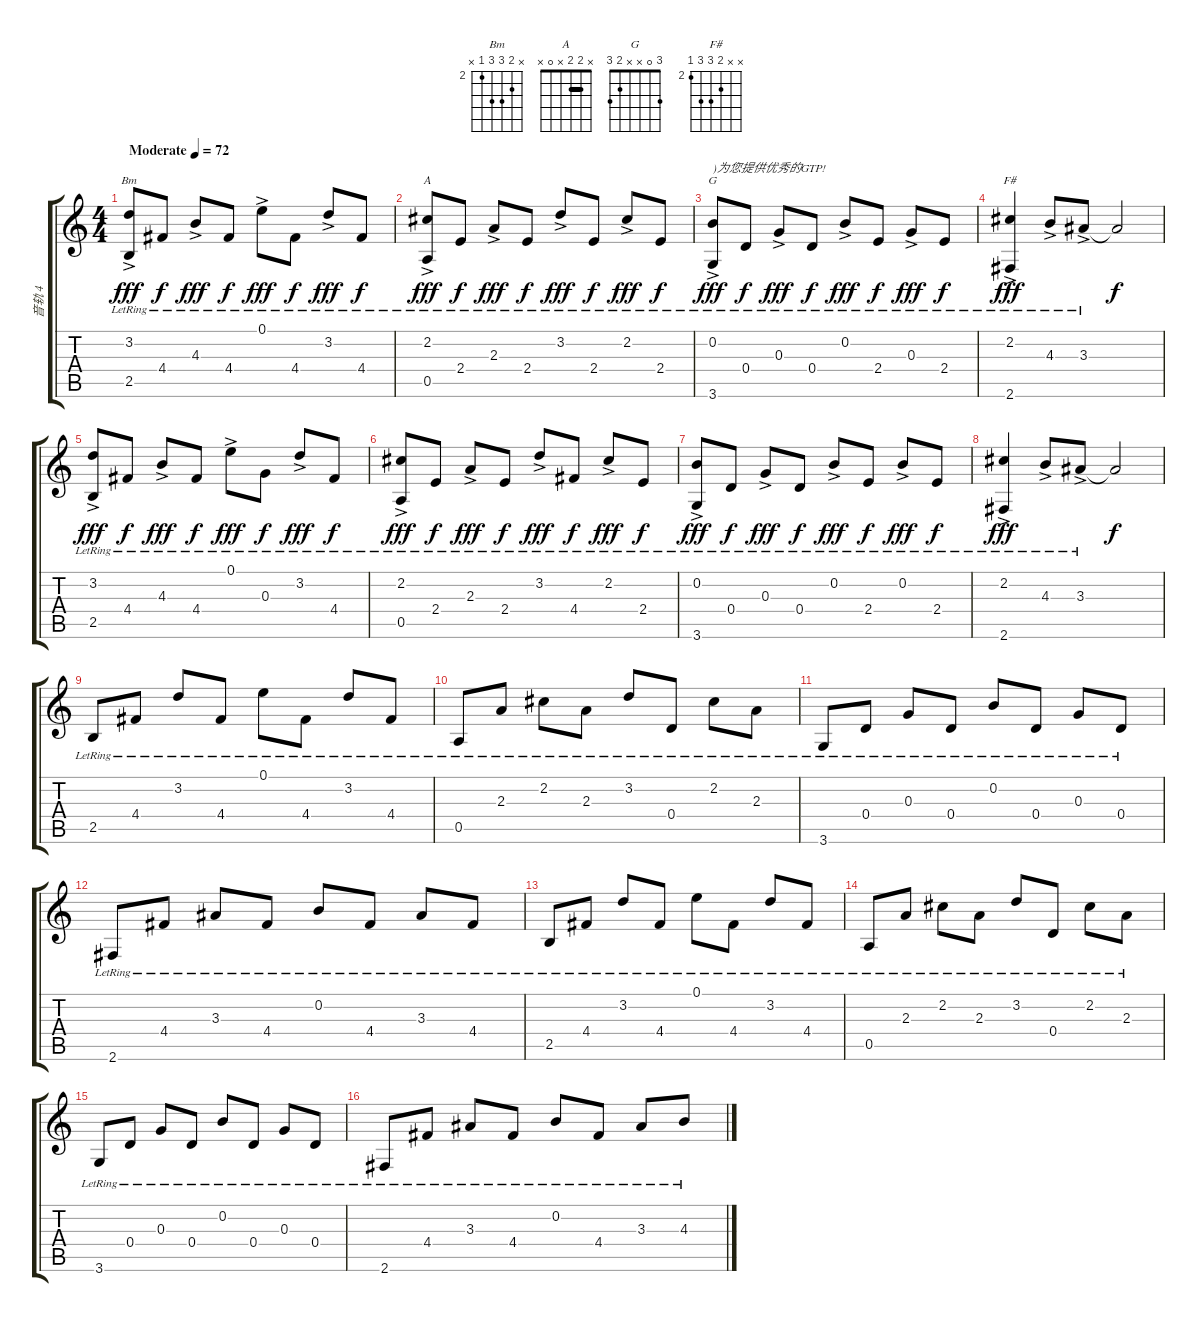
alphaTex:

\track ("音轨 4" "音轨 4") {instrument acousticguitarsteel}
\staff {score tabs}
\tuning (E4 B3 G3 D3 A2 E2) {hide}
\chord ("Bm" x 3 4 4 2 x) {firstfret 2}
\chord ("A" x 2 2 x 0 x) {barre 2}
\chord ("G" 3 0 x x 2 3)
\chord ("F#" x x 3 4 4 2) {firstfret 2 barre 2}
\ts (4 4)
\tempo (72 "Moderate")
\clef g2
\ks c
(3.2{ac lr} 2.5{lr}).8{ch "Bm" dy fff instrument acousticguitarsteel} 4.4{lr}.8{dy f} 4.3{ac lr}.8{dy fff} 4.4{lr}.8{dy f} 0.1{ac lr}.8{dy fff} 4.4{lr}.8{dy f} 3.2{ac lr}.8{dy fff} 4.4{lr}.8{dy f} |
(2.2{ac lr} 0.5{lr}).8{ch "A" dy fff} 2.4{lr}.8{dy f} 2.3{ac lr}.8{dy fff} 2.4{lr}.8{dy f} 3.2{ac lr}.8{dy fff} 2.4{lr}.8{dy f} 2.2{ac lr}.8{dy fff} 2.4{lr}.8{dy f} |
(0.2{ac lr} 3.6{lr}).8{ch "G" txt ")为您提供优秀的GTP!" dy fff} 0.4{lr}.8{dy f} 0.3{ac lr}.8{dy fff} 0.4{lr}.8{dy f} 0.2{ac lr}.8{dy fff} 2.4{lr}.8{dy f} 0.3{ac lr}.8{dy fff} 2.4{lr}.8{dy f} |
(2.2{ac lr} 2.6{lr}).4{ch "F#" dy fff} 4.3{ac lr}.8 3.3{ac lr}.8 3.3{t}.2{dy f} |
(3.2{ac lr} 2.5{lr}).8{dy fff} 4.4{lr}.8{dy f} 4.3{ac lr}.8{dy fff} 4.4{lr}.8{dy f} 0.1{ac lr}.8{dy fff} 0.3{lr}.8{dy f} 3.2{ac lr}.8{dy fff} 4.4{lr}.8{dy f} |
(2.2{ac lr} 0.5{lr}).8{dy fff} 2.4{lr}.8{dy f} 2.3{ac lr}.8{dy fff} 2.4{lr}.8{dy f} 3.2{ac lr}.8{dy fff} 4.4{lr}.8{dy f} 2.2{ac lr}.8{dy fff} 2.4{lr}.8{dy f} |
(0.2{ac lr} 3.6{lr}).8{dy fff} 0.4{lr}.8{dy f} 0.3{ac lr}.8{dy fff} 0.4{lr}.8{dy f} 0.2{ac lr}.8{dy fff} 2.4{lr}.8{dy f} 0.2{ac lr}.8{dy fff} 2.4{lr}.8{dy f} |
(2.2{ac lr} 2.6{lr}).4{dy fff} 4.3{ac lr}.8 3.3{ac lr}.8 3.3{t}.2{dy f} |
2.5{lr}.8 4.4{lr}.8 3.2{lr}.8 4.4{lr}.8 0.1{lr}.8 4.4{lr}.8 3.2{lr}.8 4.4{lr}.8 |
0.5{lr}.8 2.3{lr}.8 2.2{lr}.8 2.3{lr}.8 3.2{lr}.8 0.4{lr}.8 2.2{lr}.8 2.3{lr}.8 |
3.6{lr}.8 0.4{lr}.8 0.3{lr}.8 0.4{lr}.8 0.2{lr}.8 0.4{lr}.8 0.3{lr}.8 0.4{lr}.8 |
2.6{lr}.8 4.4{lr}.8 3.3{lr}.8 4.4{lr}.8 0.2{lr}.8 4.4{lr}.8 3.3{lr}.8 4.4{lr}.8 |
2.5{lr}.8 4.4{lr}.8 3.2{lr}.8 4.4{lr}.8 0.1{lr}.8 4.4{lr}.8 3.2{lr}.8 4.4{lr}.8 |
0.5{lr}.8 2.3{lr}.8 2.2{lr}.8 2.3{lr}.8 3.2{lr}.8 0.4{lr}.8 2.2{lr}.8 2.3{lr}.8 |
3.6{lr}.8 0.4{lr}.8 0.3{lr}.8 0.4{lr}.8 0.2{lr}.8 0.4{lr}.8 0.3{lr}.8 0.4{lr}.8 |
2.6{lr}.8 4.4{lr}.8 3.3{lr}.8 4.4{lr}.8 0.2{lr}.8 4.4{lr}.8 3.3{lr}.8 4.3{lr}.8
